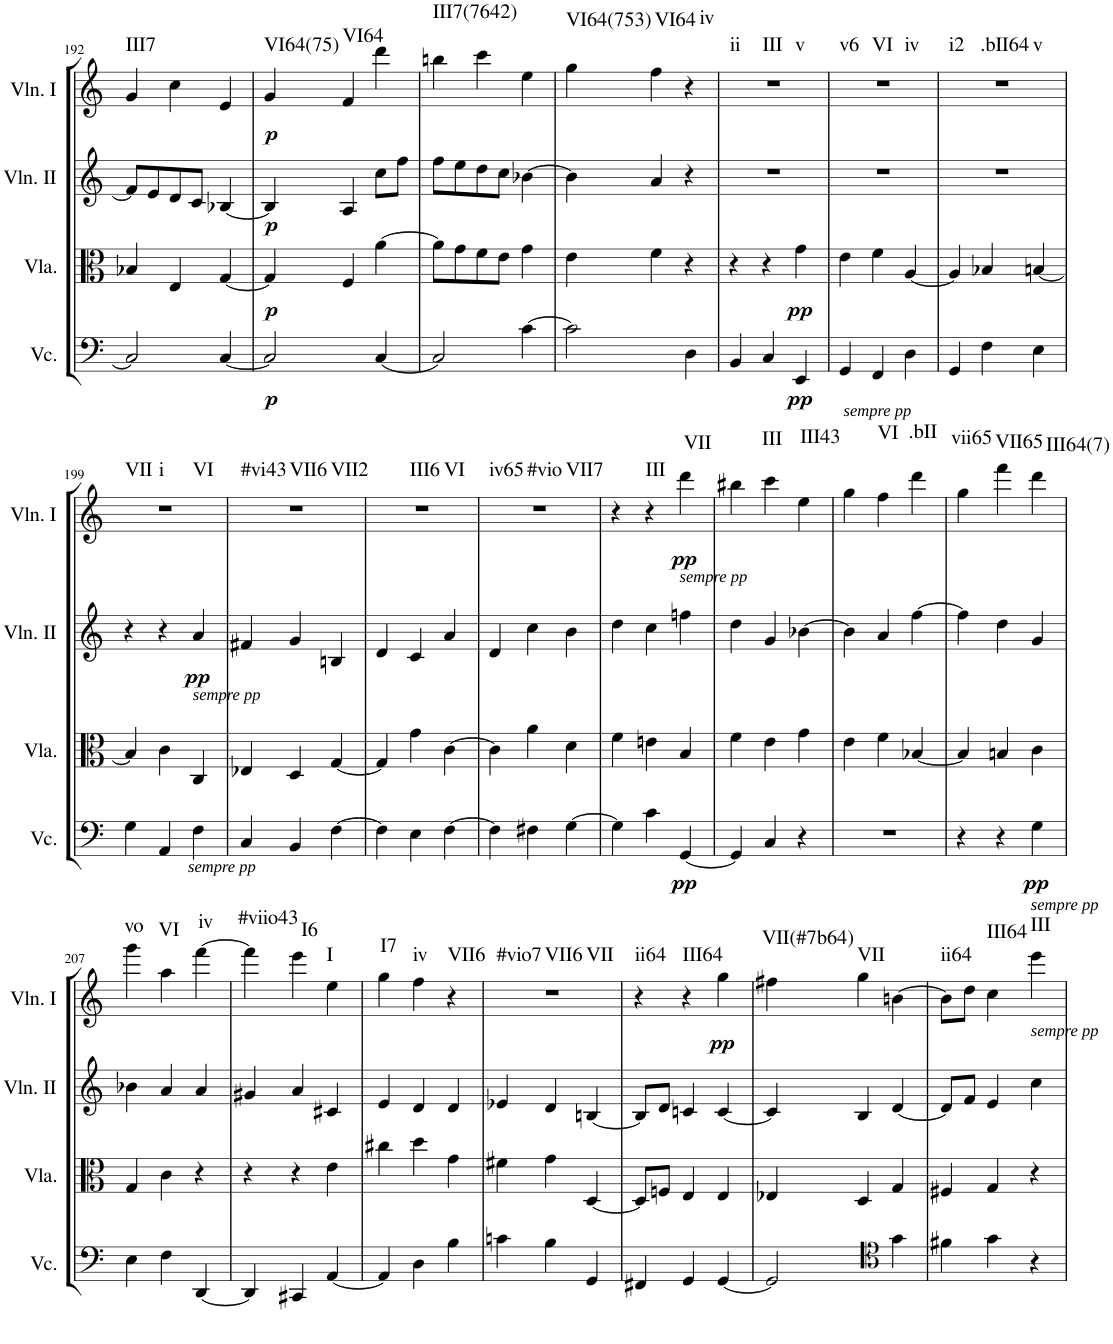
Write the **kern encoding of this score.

**kern	**dynam	**kern	**dynam	**kern	**dynam	**kern	**dynam	**harte
*part4	*part4	*part3	*part3	*part2	*part2	*part1	*part1	*part1
*staff4	*staff4	*staff3	*staff3	*staff2	*staff2	*staff1	*staff1	*
*I"Violoncello	*	*I"Viola	*	*I"Violin II	*	*I"Violin I	*	*
*I'Vc.	*	*I'Vla.	*	*I'Vln. II	*	*I'Vln. I	*	*
!!LO:PB:g=z
*clefF4	*	*clefC3	*	*clefG2	*	*clefG2	*	*
*k[]	*	*k[]	*	*k[]	*	*k[]	*	*
*M3/4	*	*M3/4	*	*M3/4	*	*M3/4	*	*
=192	=192	=192	=192	=192	=192	=192	=192	=192
!	!	!	!	!	!	!	!	!LO:H:kt=III7
2C/]	.	4B-X/	.	8f/L]	.	4g/	.	N
.	.	.	.	8e/	.	.	.	.
.	.	4E/	.	8d/	.	4cc\	.	.
.	.	.	.	8c/J	.	.	.	.
[4C/	.	[4G/	.	[4B-X/	.	4e/	.	.
=193	=193	=193	=193	=193	=193	=193	=193	=193
!	!LO:DY:b	!	!LO:DY:b	!	!LO:DY:b	!	!LO:DY:b	!LO:H:kt=VI64(75)
2C/]	p	4G/]	p	4B-/]	p	4g/	p	N
!	!	!	!	!	!	!	!	!LO:H:kt=VI64
.	.	4F/	.	4A/	.	4f/	.	N
[4C/	.	[4a\	.	8cc\L	.	4ddd\	.	.
.	.	.	.	8ff\J	.	.	.	.
=194	=194	=194	=194	=194	=194	=194	=194	=194
!	!	!	!	!	!	!	!	!LO:H:kt=III7(7642)
2C/]	.	8a\L]	.	8ff\L	.	4bbn\	.	N
.	.	8g\	.	8ee\	.	.	.	.
.	.	8f\	.	8dd\	.	4ccc\	.	.
.	.	8e\J	.	8cc\J	.	.	.	.
[4c\	.	4g\	.	[4b-X\	.	4ee\	.	.
=195	=195	=195	=195	=195	=195	=195	=195	=195
!	!	!	!	!	!	!	!	!LO:H:kt=VI64(753)
2c\]	.	4e\	.	4b-\]	.	4gg\	.	N
!	!	!	!	!	!	!	!	!LO:H:kt=VI64
.	.	4f\	.	4a/	.	4ff\	.	N
!	!	!	!	!	!	!	!	!LO:H:kt=iv
4D\	.	4r	.	4r	.	4r	.	N
=196	=196	=196	=196	=196	=196	=196	=196	=196
!	!	!	!	!	!	!	!	!LO:H:n=1:kt=ii
!	!	!	!	!	!	!	!	!LO:H:n=2:kt=III
!	!	!	!	!	!	!	!	!LO:H:n=3:kt=v
4BB/	.	4r	.	2.r	.	2.r	.	N N N
4C/	.	4r	.	.	.	.	.	.
!	!LO:DY:b	!	!LO:DY:b	!	!	!	!	!
4EE/	pp	4g\	pp	.	.	.	.	.
=197	=197	=197	=197	=197	=197	=197	=197	=197
!	!	!	!	!	!	!	!	!LO:H:n=1:kt=v6
!	!	!	!	!	!	!	!	!LO:H:n=2:kt=VI
!	!	!	!	!	!	!	!	!LO:H:n=3:kt=iv
4GG/	.	4e\	.	2.r	.	2.r	.	N N N
4FF/	.	4f\	.	.	.	.	.	.
4D\	.	[4A/	.	.	.	.	.	.
=198	=198	=198	=198	=198	=198	=198	=198	=198
!	!	!	!	!	!	!	!	!LO:H:n=1:kt=i2
!	!	!	!	!	!	!	!	!LO:H:n=2:kt=.bII64
!	!	!	!	!	!	!	!	!LO:H:n=3:kt=v
4GG/	.	4A/]	.	2.r	.	2.r	.	N N N
4F\	.	4B-X/	.	.	.	.	.	.
4E\	.	[4Bn/	.	.	.	.	.	.
!!LO:LB:g=z
=199	=199	=199	=199	=199	=199	=199	=199	=199
!	!	!	!	!	!	!	!	!LO:H:n=1:kt=VII
!	!	!	!	!	!	!	!	!LO:H:n=2:kt=i
!	!	!	!	!	!	!	!	!LO:H:n=3:kt=VI
4G\	.	4B/]	.	4r	.	2.r	.	N N N
4AA/	.	4c\	.	4r	.	.	.	.
!	!	!LO:TX:a:i:t=sempre pp	!	!	!	!	!	!
!LO:TX:b:i:t=sempre pp	!	!	!	!	!	!	!	!
!	!	!	!	!	!LO:DY:b	!	!	!
4F\	.	4C/	.	4a/	pp	.	.	.
=200	=200	=200	=200	=200	=200	=200	=200	=200
!	!	!	!	!	!	!	!	!LO:H:n=1:kt=#vi43
!	!	!	!	!	!	!	!	!LO:H:n=2:kt=VII6
!	!	!	!	!	!	!	!	!LO:H:n=3:kt=VII2
4C/	.	4E-X/	.	4f#X/	.	2.r	.	N N N
4BB/	.	4D/	.	4g/	.	.	.	.
[4F\	.	[4G/	.	4Bn/	.	.	.	.
=201	=201	=201	=201	=201	=201	=201	=201	=201
!	!	!	!	!	!	!	!	!LO:H:n=1:kt=III6
!	!	!	!	!	!	!	!	!LO:H:n=2:kt=VI
4F\]	.	4G/]	.	4d/	.	2.r	.	N N
4E\	.	4g\	.	4c/	.	.	.	.
[4F\	.	[4c\	.	4a/	.	.	.	.
=202	=202	=202	=202	=202	=202	=202	=202	=202
!	!	!	!	!	!	!	!	!LO:H:n=1:kt=iv65
!	!	!	!	!	!	!	!	!LO:H:n=2:kt=#vio
!	!	!	!	!	!	!	!	!LO:H:n=3:kt=VII7
4F\]	.	4c\]	.	4d/	.	2.r	.	N N N
4F#X\	.	4a\	.	4cc\	.	.	.	.
[4G\	.	4d\	.	4b\	.	.	.	.
=203	=203	=203	=203	=203	=203	=203	=203	=203
4G\]	.	4f\	.	4dd\	.	4r	.	.
!	!	!	!	!	!	!	!	!LO:H:kt=III
4c\	.	4en\	.	4cc\	.	4r	.	N
!	!	!	!	!LO:TX:a:i:t=sempre pp	!	!	!	!
!	!LO:DY:b	!	!	!	!	!	!LO:DY:b	!LO:H:kt=VII
[4GG/	pp	4B/	.	4ffn\	.	4ddd\	pp	N
=204	=204	=204	=204	=204	=204	=204	=204	=204
4GG/]	.	4f\	.	4dd\	.	4bb#X\	.	.
!	!	!	!	!	!	!	!	!LO:H:kt=III
4C/	.	4e\	.	4g/	.	4ccc\	.	N
!	!	!	!	!	!	!	!	!LO:H:kt=III43
4r	.	4g\	.	[4b-X\	.	4ee\	.	N
=205	=205	=205	=205	=205	=205	=205	=205	=205
!	!	!	!	!	!	!LO:TX:a:i:t=sempre pp	!	!
2.r	.	4e\	.	4b-\]	.	4gg\	.	.
!	!	!	!	!	!	!	!	!LO:H:kt=VI
.	.	4f\	.	4a/	.	4ff\	.	N
!	!	!	!	!	!	!	!	!LO:H:kt=.bII
.	.	[4B-X/	.	[4ff\	.	4ddd\	.	N
=206	=206	=206	=206	=206	=206	=206	=206	=206
!	!	!	!	!	!	!	!	!LO:H:kt=vii65
4r	.	4B-/]	.	4ff\]	.	4gg\	.	N
!	!	!	!	!	!	!	!	!LO:H:kt=VII65
4r	.	4Bn/	.	4dd\	.	4fff\	.	N
!	!LO:DY:b	!	!	!	!	!	!	!LO:H:kt=III64(7)
4G\	pp	4c\	.	4g/	.	4ddd\	.	N
!!LO:LB:g=z
=207	=207	=207	=207	=207	=207	=207	=207	=207
!	!	!	!	!	!	!	!	!LO:H:kt=vo
4E\	.	4G/	.	4b-X\	.	4ggg\	.	N
!	!	!	!	!	!	!	!	!LO:H:kt=VI
4F\	.	4c\	.	4a/	.	4aa\	.	N
!	!	!	!	!	!	!	!	!LO:H:kt=iv
[4DD/	.	4r	.	4a/	.	[4fff\	.	N
=208	=208	=208	=208	=208	=208	=208	=208	=208
!	!	!	!	!	!	!	!	!LO:H:kt=#viio43
4DD/]	.	4r	.	4g#X/	.	4fff\]	.	N
!	!	!	!	!	!	!	!	!LO:H:kt=I6
4CC#X/	.	4r	.	4a/	.	4eee\	.	N
!	!	!	!	!	!	!	!	!LO:H:kt=I
[4AA/	.	4e\	.	4c#X/	.	4ee\	.	N
=209	=209	=209	=209	=209	=209	=209	=209	=209
!	!	!	!	!	!	!	!	!LO:H:kt=I7
4AA/]	.	4cc#X\	.	4e/	.	4gg\	.	N
!	!	!	!	!	!	!	!	!LO:H:kt=iv
4D\	.	4dd\	.	4d/	.	4ff\	.	N
!	!	!	!	!	!	!	!	!LO:H:kt=VII6
4B\	.	4g\	.	4d/	.	4r	.	N
=210	=210	=210	=210	=210	=210	=210	=210	=210
!	!	!	!	!	!	!	!	!LO:H:n=1:kt=#vio7
!	!	!	!	!	!	!	!	!LO:H:n=2:kt=VII6
!	!	!	!	!	!	!	!	!LO:H:n=3:kt=VII
4cn\	.	4f#X\	.	4e-X/	.	2.r	.	N N N
4B\	.	4g\	.	4d/	.	.	.	.
4GG/	.	[4D/	.	[4Bn/	.	.	.	.
=211	=211	=211	=211	=211	=211	=211	=211	=211
!	!	!	!	!	!	!	!	!LO:H:kt=ii64
4FF#X/	.	8D/L]	.	8B/L]	.	4r	.	N
.	.	8Fn/J	.	8d/J	.	.	.	.
!	!	!	!	!	!	!	!	!LO:H:kt=III64
4GG/	.	4E/	.	4cn/	.	4r	.	N
!	!	!	!	!	!	!	!LO:DY:b	!
[4GG/	.	4E/	.	[4c/	.	4gg\	pp	.
=212	=212	=212	=212	=212	=212	=212	=212	=212
!	!	!	!	!	!	!	!	!LO:H:kt=VII(#7b64)
2GG/]	.	4E-X/	.	4c/]	.	4ff#X\	.	N
!	!	!	!	!	!	!	!	!LO:H:kt=VII
.	.	4D/	.	4B/	.	4gg\	.	N
*clefC4	*	*	*	*	*	*	*	*
4g\	.	4G/	.	[4d/	.	[4bn\	.	.
=213	=213	=213	=213	=213	=213	=213	=213	=213
!	!	!	!	!	!	!	!	!LO:H:kt=ii64
4f#X\	.	4F#X/	.	8d/L]	.	8b\L]	.	N
.	.	.	.	8f/J	.	8dd\J	.	.
!	!	!	!	!	!	!	!	!LO:H:kt=III64
4g\	.	4G/	.	4e/	.	4cc\	.	N
!	!	!	!	!	!	!LO:TX:a:i:t=sempre pp	!	!
!	!	!	!	!LO:TX:a:i:t=sempre pp	!	!	!	!LO:H:kt=III
4r	.	4r	.	4cc\	.	4eee\	.	N
=	=	=	=	=	=	=	=	=
*-	*-	*-	*-	*-	*-	*-	*-	*-
